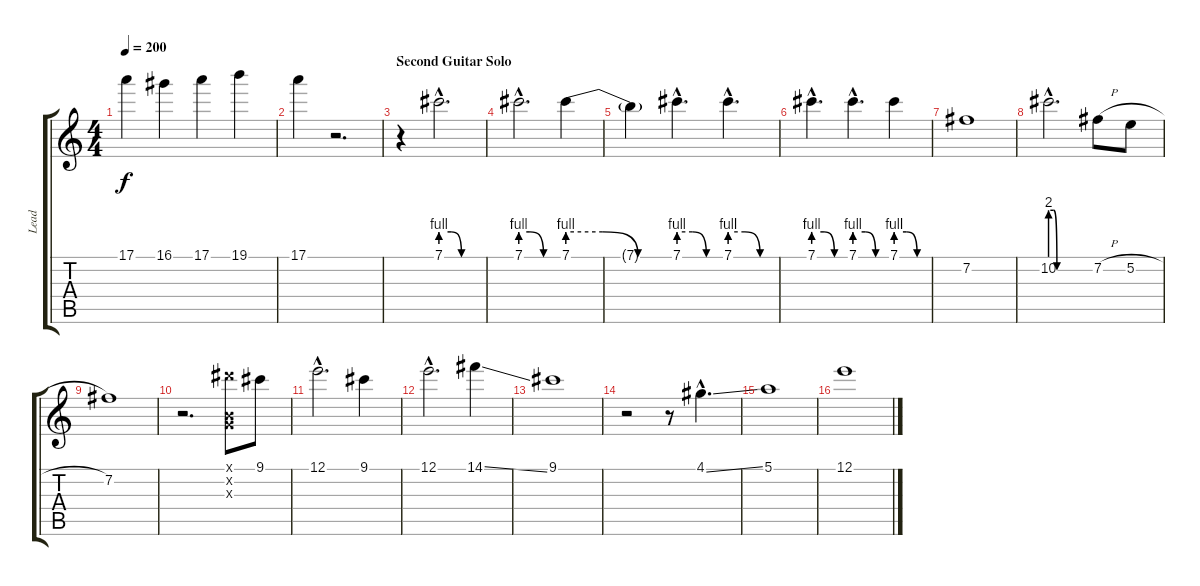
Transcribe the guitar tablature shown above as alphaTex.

\track ("Lead" "Lead") {instrument overdrivenguitar}
\staff {score tabs}
\tuning (E4 B3 G3 D3 A2 E2) {hide}
\ts (4 4)
\tempo 200
\clef g2
\ks c
17.1.4{dy f} 16.1.4 17.1.4 19.1.4 |
17.1.4 r.2{d} |
\section ("" "Second Guitar Solo")
r.4 7.1{be (custom 0 4 15 4 30 0 60 0) hac}.2{d} |
7.1{be (custom 0 4 15 4 37 0 60 0) hac}.2{d} 7.1{be (custom 0 4 20 4 40 0 60 0)}.4 |
7.1{t}.4 7.1{be (custom 0 4 20 4 40 0 60 0) hac}.4{d} 7.1{be (custom 0 4 20 4 40 0 60 0) hac}.4{d} |
7.1{be (custom 0 4 20 4 40 0 60 0) hac}.4{d} 7.1{be (custom 0 4 20 4 40 0 60 0) hac}.4{d} 7.1{be (custom 0 4 20 4 40 0 60 0)}.4 |
7.2.1 |
10.2{be (custom 0 8 5 8 10 0 60 0) hac}.2{d} 7.2{h}.8 5.2{h}.8 |
7.2.1 |
r.2{d} (11.1{x} 0.2{x} 0.3{x}).8 9.1.8 |
12.1{hac}.2{d} 9.1.4 |
12.1{hac}.2{d} 14.1{ss}.4 |
9.1.1 |
r.2 r.8 4.1{ss hac}.4{d} |
5.1.1 |
12.1.1
